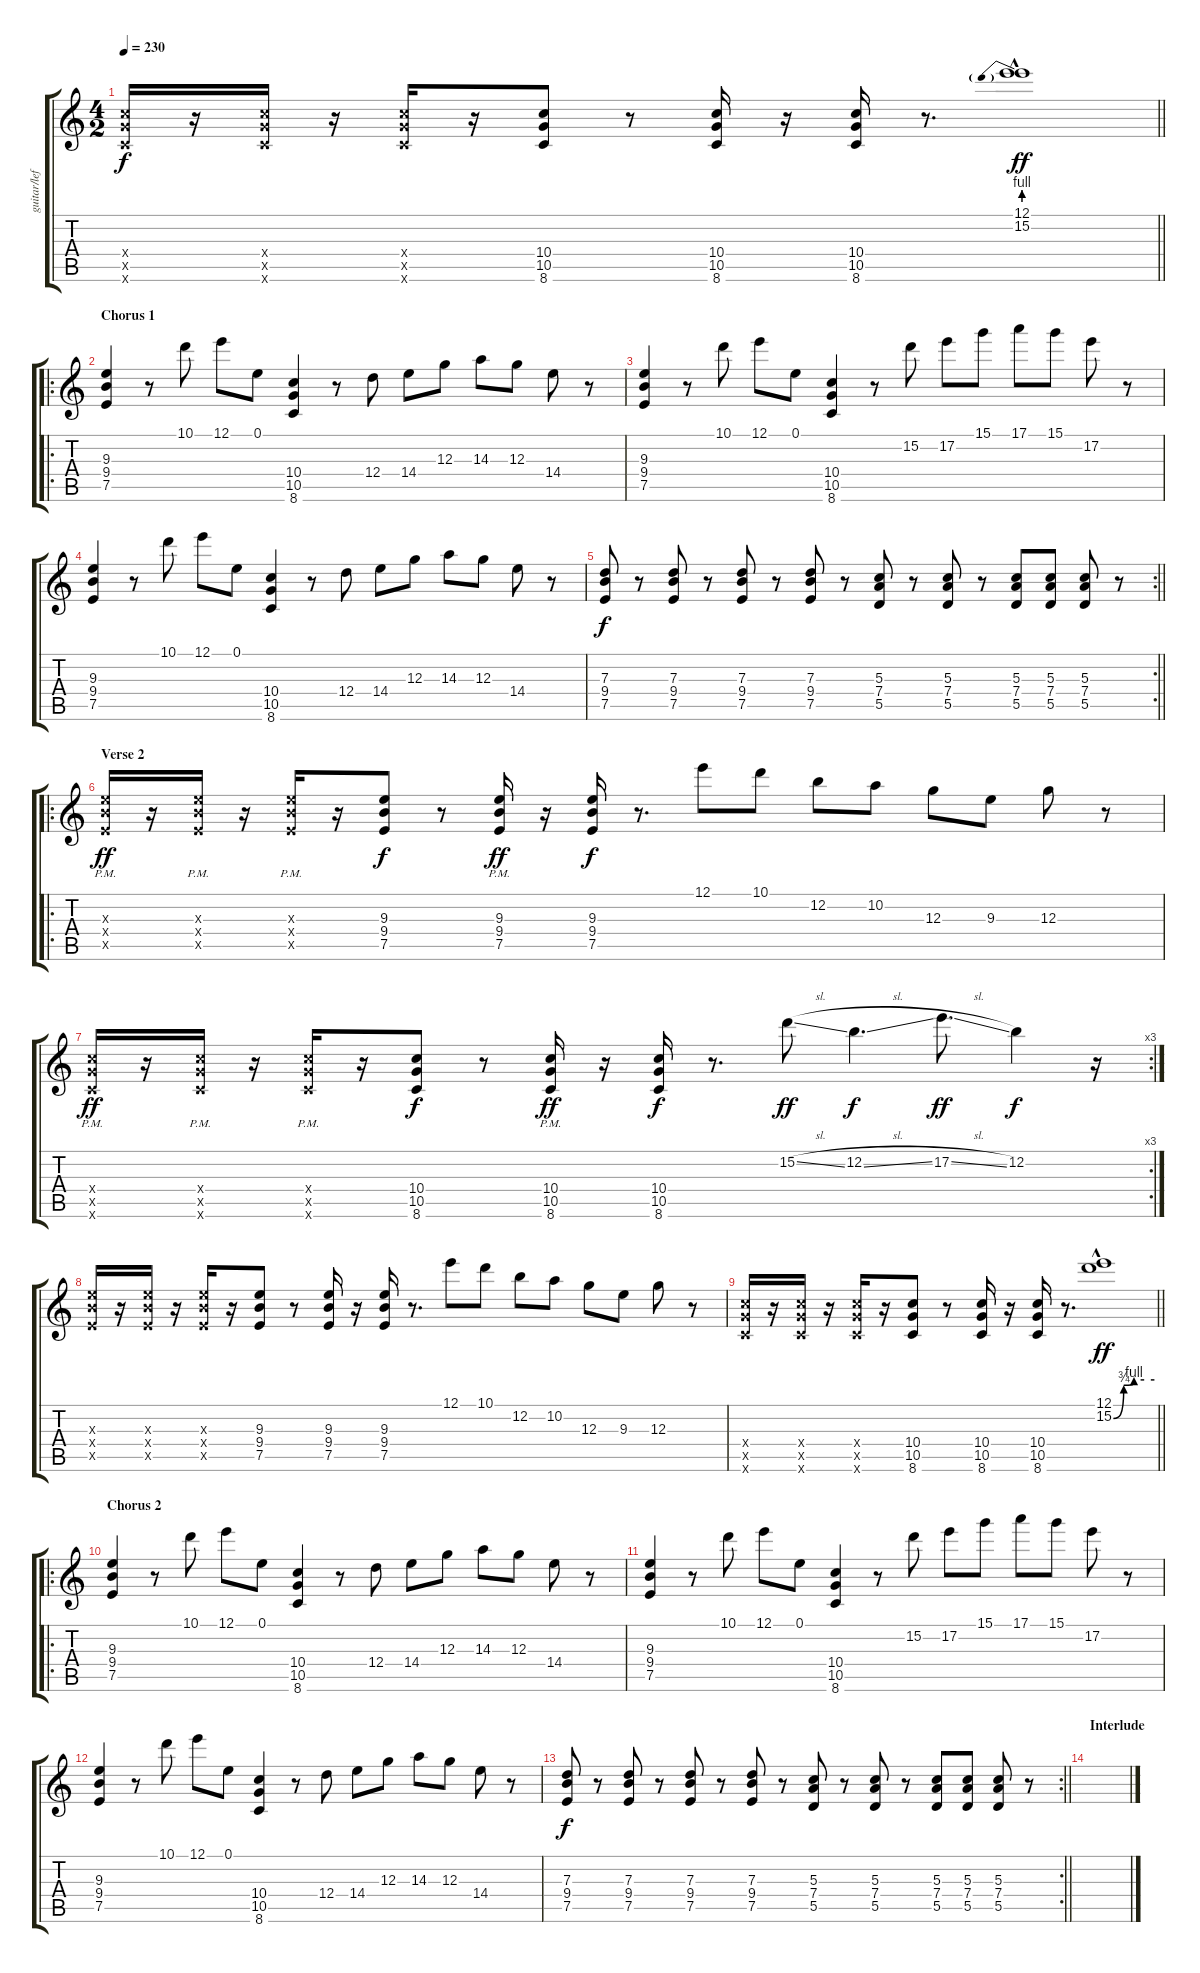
\track ("guitar/left" "guitar/lef") {instrument distortionguitar}
\staff {score tabs}
\tuning (E4 B3 G3 D3 A2 E2) {hide}
\ts (4 2)
\tempo 230
\clef g2
\barLineRight lightlight
\ks c
(10.4{x} 10.5{x} 8.6{x}).16{dy f} r.16 (10.4{x} 10.5{x} 8.6{x}).16 r.16 (10.4{x} 10.5{x} 8.6{x}).16 r.16 (10.4 10.5 8.6).8 r.8 (10.4 10.5 8.6).16 r.16 (10.4 10.5 8.6).16 r.8{d} (12.1{hac} 15.2{be (prebend 0 4 60 4)}).1{dy ff} |
\ro
\section ("" "Chorus 1")
(9.3 9.4 7.5).4 r.8 10.1.8 12.1.8 0.1.8 (10.4 10.5 8.6).4 r.8 12.4.8 14.4.8 12.3.8 14.3.8 12.3.8 14.4.8 r.8 |
(9.3 9.4 7.5).4 r.8 10.1.8 12.1.8 0.1.8 (10.4 10.5 8.6).4 r.8 15.2.8 17.2.8 15.1.8 17.1.8 15.1.8 17.2.8 r.8 |
(9.3 9.4 7.5).4 r.8 10.1.8 12.1.8 0.1.8 (10.4 10.5 8.6).4 r.8 12.4.8 14.4.8 12.3.8 14.3.8 12.3.8 14.4.8 r.8 |
\rc 2
\barLineRight lightlight
(7.3 9.4 7.5).8{dy f} r.8 (7.3 9.4 7.5).8 r.8 (7.3 9.4 7.5).8 r.8 (7.3 9.4 7.5).8 r.8 (5.3 7.4 5.5).8 r.8 (5.3 7.4 5.5).8 r.8 (5.3 7.4 5.5).8 (5.3 7.4 5.5).8 (5.3 7.4 5.5).8 r.8 |
\ro
\section ("" "Verse 2")
(9.3{pm x} 9.4{pm x} 7.5{pm x}).16{dy ff} r.16 (9.3{pm x} 9.4{pm x} 7.5{pm x}).16 r.16 (9.3{pm x} 9.4{pm x} 7.5{pm x}).16 r.16 (9.3 9.4 7.5).8{dy f} r.8 (9.3{pm} 9.4{pm} 7.5{pm}).16{dy ff} r.16 (9.3 9.4 7.5).16{dy f} r.8{d} 12.1.8 10.1.8 12.2.8 10.2.8 12.3.8 9.3.8 12.3.8 r.8 |
\rc 3
(10.4{x} 10.5{x} 8.6{pm x}).16{dy ff} r.16 (10.4{x} 10.5{x} 8.6{pm x}).16 r.16 (10.4{x} 10.5{x} 8.6{pm x}).16 r.16 (10.4 10.5 8.6).8{dy f} r.8 (10.4 10.5 8.6{pm}).16{dy ff} r.16 (10.4 10.5 8.6).16{dy f} r.8{d} 15.2{sl}.8{dy ff} 12.2{sl}.4{d dy f} 17.2{sl}.8{d dy ff} 12.2.4{dy f} r.16 |
(9.3{x} 9.4{x} 7.5{x}).16 r.16 (9.3{x} 9.4{x} 7.5{x}).16 r.16 (9.3{x} 9.4{x} 7.5{x}).16 r.16 (9.3 9.4 7.5).8 r.8 (9.3 9.4 7.5).16 r.16 (9.3 9.4 7.5).16 r.8{d} 12.1.8 10.1.8 12.2.8 10.2.8 12.3.8 9.3.8 12.3.8 r.8 |
\barLineRight lightlight
(10.4{x} 10.5{x} 8.6{x}).16 r.16 (10.4{x} 10.5{x} 8.6{x}).16 r.16 (10.4{x} 10.5{x} 8.6{x}).16 r.16 (10.4 10.5 8.6).8 r.8 (10.4 10.5 8.6).16 r.16 (10.4 10.5 8.6).16 r.8{d} (12.1{hac} 15.2{be (custom 0 0 15 3 30 4 45 4 60 4)}).1{dy ff} |
\ro
\section ("" "Chorus 2")
(9.3 9.4 7.5).4 r.8 10.1.8 12.1.8 0.1.8 (10.4 10.5 8.6).4 r.8 12.4.8 14.4.8 12.3.8 14.3.8 12.3.8 14.4.8 r.8 |
(9.3 9.4 7.5).4 r.8 10.1.8 12.1.8 0.1.8 (10.4 10.5 8.6).4 r.8 15.2.8 17.2.8 15.1.8 17.1.8 15.1.8 17.2.8 r.8 |
(9.3 9.4 7.5).4 r.8 10.1.8 12.1.8 0.1.8 (10.4 10.5 8.6).4 r.8 12.4.8 14.4.8 12.3.8 14.3.8 12.3.8 14.4.8 r.8 |
\rc 2
\barLineRight lightlight
(7.3 9.4 7.5).8{dy f} r.8 (7.3 9.4 7.5).8 r.8 (7.3 9.4 7.5).8 r.8 (7.3 9.4 7.5).8 r.8 (5.3 7.4 5.5).8 r.8 (5.3 7.4 5.5).8 r.8 (5.3 7.4 5.5).8 (5.3 7.4 5.5).8 (5.3 7.4 5.5).8 r.8 |
\section ("" "Interlude")
